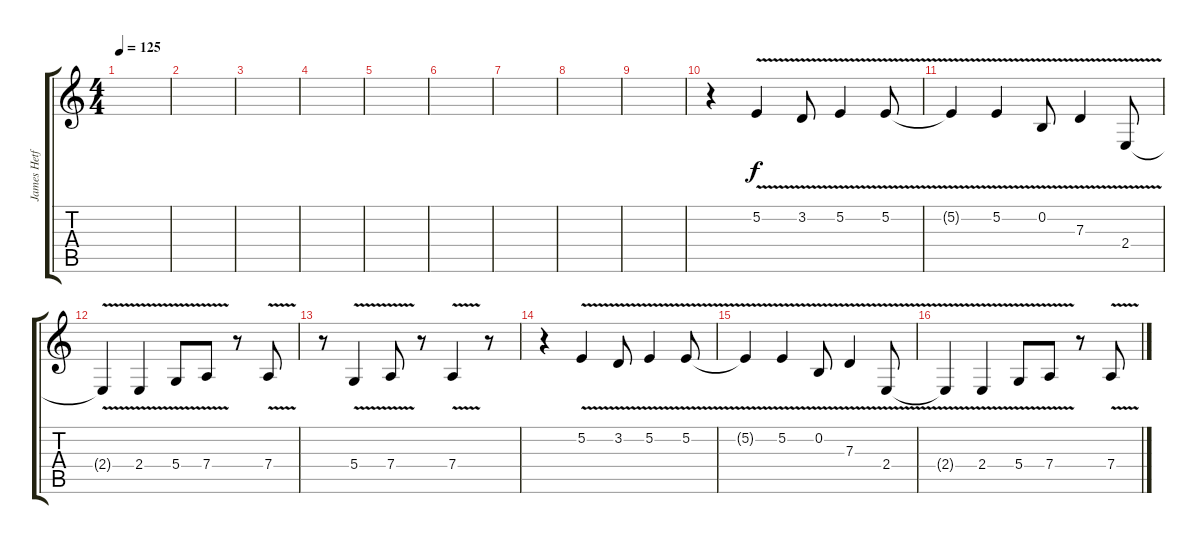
\track ("James Hetfield Vocals" "James Hetf") {instrument englishhorn}
\staff {score tabs}
\tuning (E4 B3 G3 D3 A2 E2) {hide}
\ts (4 4)
\tempo 125
\clef g2
\ks c
|
|
|
|
|
|
|
|
|
r.4 5.2{v}.4 3.2{v}.8 5.2{v}.4 5.2{v}.8 |
5.2{t}.4 5.2{v}.4 0.2{v}.8 7.3{v}.4 2.4{v}.8 |
2.4{t}.4 2.4{v}.4 5.4{v}.8 7.4{v}.8 r.8 7.4{v}.8 |
r.8 5.4{v}.4 7.4{v}.8 r.8 7.4{v}.4 r.8 |
r.4 5.2{v}.4 3.2{v}.8 5.2{v}.4 5.2{v}.8 |
5.2{t}.4 5.2{v}.4 0.2{v}.8 7.3{v}.4 2.4{v}.8 |
2.4{t}.4 2.4{v}.4 5.4{v}.8 7.4{v}.8 r.8 7.4{v}.8
